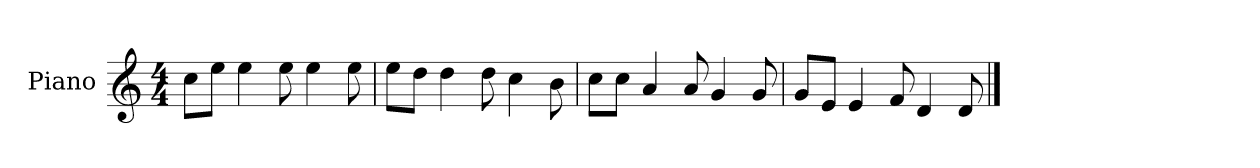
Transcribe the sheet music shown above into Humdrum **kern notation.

**kern
*part1
*staff1
*I"Piano
*I'P-no
*clefG2
*k[]
*M4/4
*MM90
=1
8cc\L
8ee\J
4ee\
8ee\
4ee\
8ee\
=2
8ee\L
8dd\J
4dd\
8dd\
4cc\
8b\
=3
8cc\L
8cc\J
4a/
8a/
4g/
8g/
=4
8g/L
8e/J
4e/
8f/
4d/
8d/
==
*-
